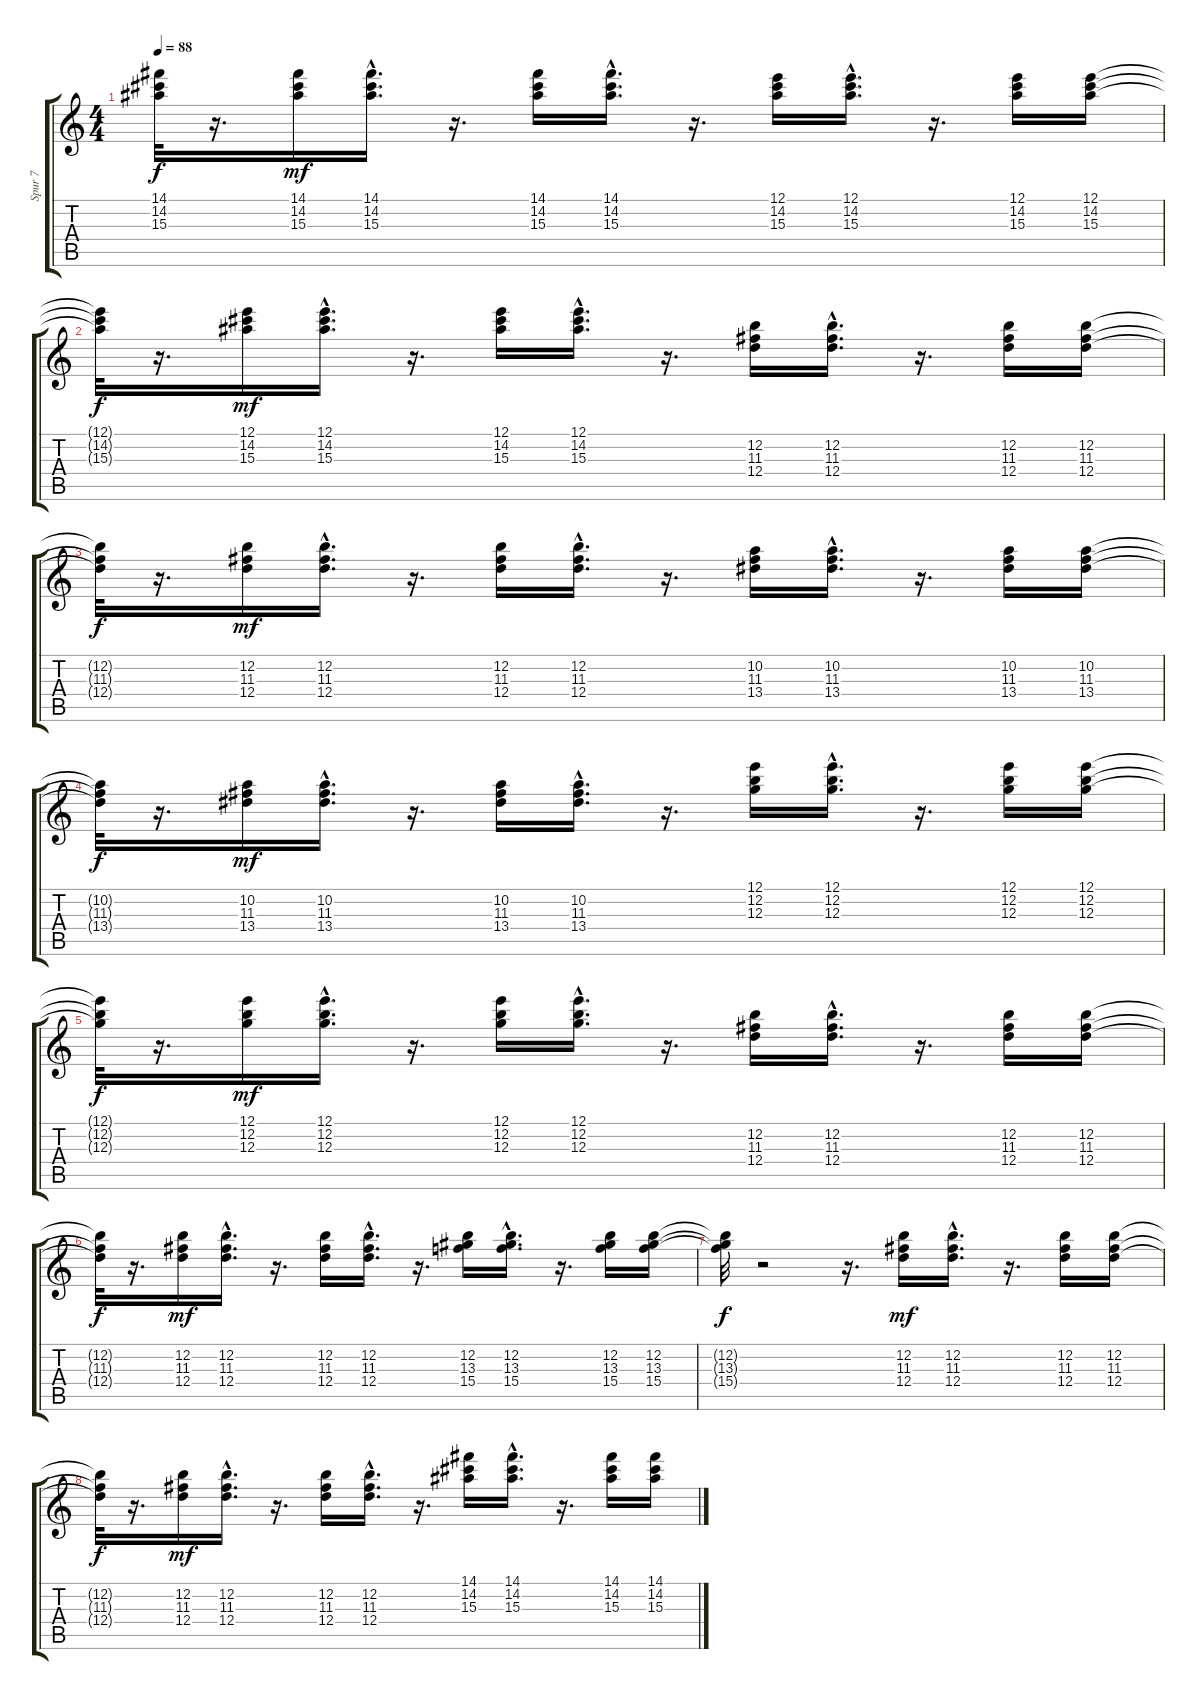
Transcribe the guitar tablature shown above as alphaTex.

\track ("Spur 7" "Spur 7") {instrument acousticguitarsteel}
\staff {score tabs}
\tuning (E4 B3 G3 D3 A2 E2) {hide}
\ts (4 4)
\tempo 88
\clef g2
\ks c
(14.1{t} 14.2{t} 15.3{t}).32{dy f} r.16{d} (14.1 14.2 15.3).16{dy mf} (14.1{hac} 14.2{hac} 15.3{hac}).16{d} r.16{d} (14.1 14.2 15.3).16 (14.1{hac} 14.2{hac} 15.3{hac}).16{d} r.16{d} (12.1 14.2 15.3).16 (12.1{hac} 14.2{hac} 15.3{hac}).16{d} r.16{d} (12.1 14.2 15.3).16 (12.1 14.2 15.3).16 |
(12.1{t} 14.2{t} 15.3{t}).32{dy f} r.16{d} (12.1 14.2 15.3).16{dy mf} (12.1{hac} 14.2{hac} 15.3{hac}).16{d} r.16{d} (12.1 14.2 15.3).16 (12.1{hac} 14.2{hac} 15.3{hac}).16{d} r.16{d} (12.2 11.3 12.4).16 (12.2{hac} 11.3{hac} 12.4{hac}).16{d} r.16{d} (12.2 11.3 12.4).16 (12.2 11.3 12.4).16 |
(12.2{t} 11.3{t} 12.4{t}).32{dy f} r.16{d} (12.2 11.3 12.4).16{dy mf} (12.2{hac} 11.3{hac} 12.4{hac}).16{d} r.16{d} (12.2 11.3 12.4).16 (12.2{hac} 11.3{hac} 12.4{hac}).16{d} r.16{d} (10.2 11.3 13.4).16 (10.2{hac} 11.3{hac} 13.4{hac}).16{d} r.16{d} (10.2 11.3 13.4).16 (10.2 11.3 13.4).16 |
(10.2{t} 11.3{t} 13.4{t}).32{dy f} r.16{d} (10.2 11.3 13.4).16{dy mf} (10.2{hac} 11.3{hac} 13.4{hac}).16{d} r.16{d} (10.2 11.3 13.4).16 (10.2{hac} 11.3{hac} 13.4{hac}).16{d} r.16{d} (12.1 12.2 12.3).16 (12.1{hac} 12.2{hac} 12.3{hac}).16{d} r.16{d} (12.1 12.2 12.3).16 (12.1 12.2 12.3).16 |
(12.1{t} 12.2{t} 12.3{t}).32{dy f} r.16{d} (12.1 12.2 12.3).16{dy mf} (12.1{hac} 12.2{hac} 12.3{hac}).16{d} r.16{d} (12.1 12.2 12.3).16 (12.1{hac} 12.2{hac} 12.3{hac}).16{d} r.16{d} (12.2 11.3 12.4).16 (12.2{hac} 11.3{hac} 12.4{hac}).16{d} r.16{d} (12.2 11.3 12.4).16 (12.2 11.3 12.4).16 |
(12.2{t} 11.3{t} 12.4{t}).32{dy f} r.16{d} (12.2 11.3 12.4).16{dy mf} (12.2{hac} 11.3{hac} 12.4{hac}).16{d} r.16{d} (12.2 11.3 12.4).16 (12.2{hac} 11.3{hac} 12.4{hac}).16{d} r.16{d} (12.2 13.3 15.4).16 (12.2{hac} 13.3{hac} 15.4{hac}).16{d} r.16{d} (12.2 13.3 15.4).16 (12.2 13.3 15.4).16 |
(12.2{t} 13.3{t} 15.4{t}).32{dy f} r.2 r.16{d} (12.2 11.3 12.4).16{dy mf} (12.2{hac} 11.3{hac} 12.4{hac}).16{d} r.16{d} (12.2 11.3 12.4).16 (12.2 11.3 12.4).16 |
(12.2{t} 11.3{t} 12.4{t}).32{dy f} r.16{d} (12.2 11.3 12.4).16{dy mf} (12.2{hac} 11.3{hac} 12.4{hac}).16{d} r.16{d} (12.2 11.3 12.4).16 (12.2{hac} 11.3{hac} 12.4{hac}).16{d} r.16{d} (14.1 14.2 15.3).16 (14.1{hac} 14.2{hac} 15.3{hac}).16{d} r.16{d} (14.1 14.2 15.3).16 (14.1 14.2 15.3).16
